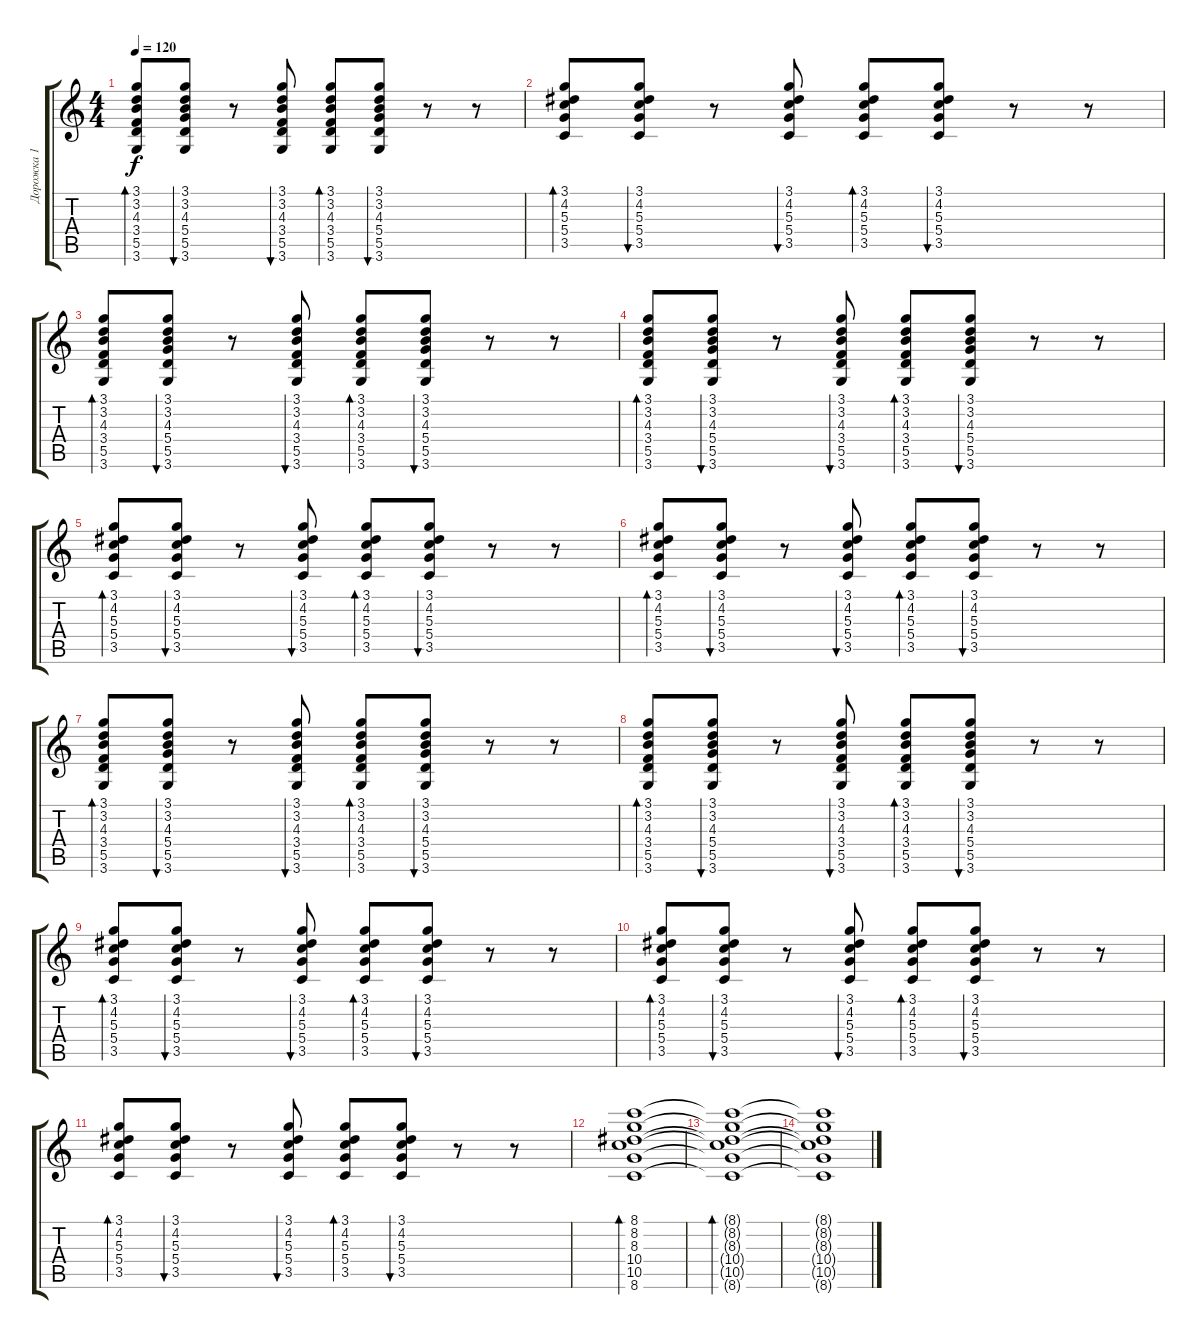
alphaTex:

\track ("Дорожка 1" "Дорожка 1") {instrument acousticguitarsteel}
\staff {score tabs}
\tuning (E4 B3 G3 D3 A2 E2) {hide}
\ts (4 4)
\tempo 120
\clef g2
\ks c
(3.1 3.2 4.3 3.4 5.5 3.6).8{bd 60 dy f} (3.1 3.2 4.3 5.4 5.5 3.6).8{bu 60} r.8 (3.1 3.2 4.3 3.4 5.5 3.6).8{bu 60} (3.1 3.2 4.3 3.4 5.5 3.6).8{bd 60} (3.1 3.2 4.3 5.4 5.5 3.6).8{bu 60} r.8 r.8 |
(3.1 4.2 5.3 5.4 3.5).8{bd 60} (3.1 4.2 5.3 5.4 3.5).8{bu 60} r.8 (3.1 4.2 5.3 5.4 3.5).8{bu 60} (3.1 4.2 5.3 5.4 3.5).8{bd 60} (3.1 4.2 5.3 5.4 3.5).8{bu 60} r.8 r.8 |
(3.1 3.2 4.3 3.4 5.5 3.6).8{bd 60} (3.1 3.2 4.3 5.4 5.5 3.6).8{bu 60} r.8 (3.1 3.2 4.3 3.4 5.5 3.6).8{bu 60} (3.1 3.2 4.3 3.4 5.5 3.6).8{bd 60} (3.1 3.2 4.3 5.4 5.5 3.6).8{bu 60} r.8 r.8 |
(3.1 3.2 4.3 3.4 5.5 3.6).8{bd 60} (3.1 3.2 4.3 5.4 5.5 3.6).8{bu 60} r.8 (3.1 3.2 4.3 3.4 5.5 3.6).8{bu 60} (3.1 3.2 4.3 3.4 5.5 3.6).8{bd 60} (3.1 3.2 4.3 5.4 5.5 3.6).8{bu 60} r.8 r.8 |
(3.1 4.2 5.3 5.4 3.5).8{bd 60} (3.1 4.2 5.3 5.4 3.5).8{bu 60} r.8 (3.1 4.2 5.3 5.4 3.5).8{bu 60} (3.1 4.2 5.3 5.4 3.5).8{bd 60} (3.1 4.2 5.3 5.4 3.5).8{bu 60} r.8 r.8 |
(3.1 4.2 5.3 5.4 3.5).8{bd 60} (3.1 4.2 5.3 5.4 3.5).8{bu 60} r.8 (3.1 4.2 5.3 5.4 3.5).8{bu 60} (3.1 4.2 5.3 5.4 3.5).8{bd 60} (3.1 4.2 5.3 5.4 3.5).8{bu 60} r.8 r.8 |
(3.1 3.2 4.3 3.4 5.5 3.6).8{bd 60} (3.1 3.2 4.3 5.4 5.5 3.6).8{bu 60} r.8 (3.1 3.2 4.3 3.4 5.5 3.6).8{bu 60} (3.1 3.2 4.3 3.4 5.5 3.6).8{bd 60} (3.1 3.2 4.3 5.4 5.5 3.6).8{bu 60} r.8 r.8 |
(3.1 3.2 4.3 3.4 5.5 3.6).8{bd 60} (3.1 3.2 4.3 5.4 5.5 3.6).8{bu 60} r.8 (3.1 3.2 4.3 3.4 5.5 3.6).8{bu 60} (3.1 3.2 4.3 3.4 5.5 3.6).8{bd 60} (3.1 3.2 4.3 5.4 5.5 3.6).8{bu 60} r.8 r.8 |
(3.1 4.2 5.3 5.4 3.5).8{bd 60} (3.1 4.2 5.3 5.4 3.5).8{bu 60} r.8 (3.1 4.2 5.3 5.4 3.5).8{bu 60} (3.1 4.2 5.3 5.4 3.5).8{bd 60} (3.1 4.2 5.3 5.4 3.5).8{bu 60} r.8 r.8 |
(3.1 4.2 5.3 5.4 3.5).8{bd 60} (3.1 4.2 5.3 5.4 3.5).8{bu 60} r.8 (3.1 4.2 5.3 5.4 3.5).8{bu 60} (3.1 4.2 5.3 5.4 3.5).8{bd 60} (3.1 4.2 5.3 5.4 3.5).8{bu 60} r.8 r.8 |
(3.1 4.2 5.3 5.4 3.5).8{bd 60} (3.1 4.2 5.3 5.4 3.5).8{bu 60} r.8 (3.1 4.2 5.3 5.4 3.5).8{bu 60} (3.1 4.2 5.3 5.4 3.5).8{bd 60} (3.1 4.2 5.3 5.4 3.5).8{bu 60} r.8 r.8 |
(8.1 8.2 8.3 10.4 10.5 8.6).1{bd 60} |
(8.1{t} 8.2{t} 8.3{t} 10.4{t} 10.5{t} 8.6{t}).1{bd 60} |
(8.1{t} 8.2{t} 8.3{t} 10.4{t} 10.5{t} 8.6{t}).1
